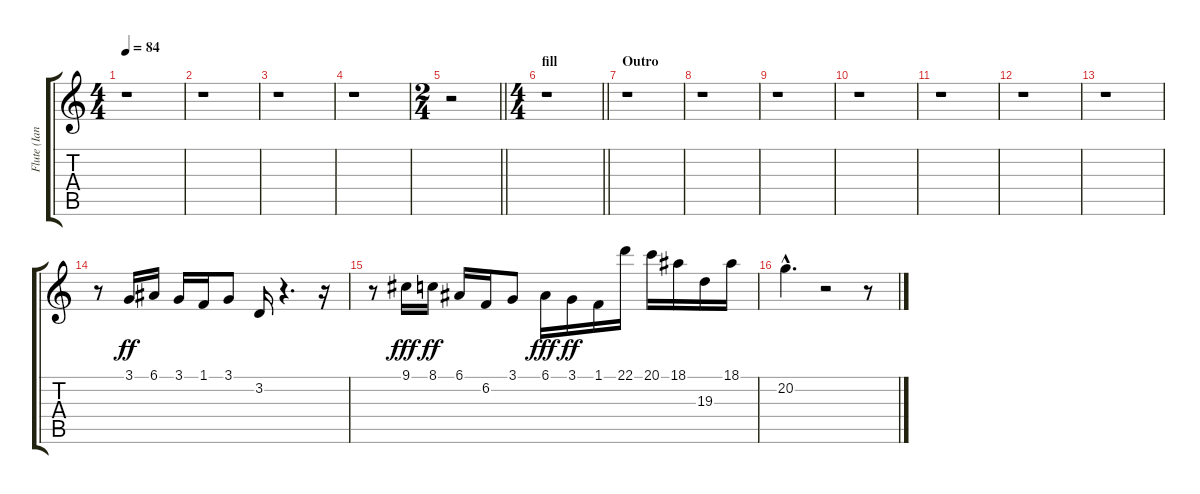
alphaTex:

\track ("Flute (Ian Anderson)" "Flute (Ian") {instrument flute}
\staff {score tabs}
\tuning (E4 B3 G3 D3 A2 E2) {hide}
\ts (4 4)
\tempo 84
\clef g2
\ks c
r.1{dy ff} |
r.1 |
r.1 |
r.1 |
\ts (2 4)
\barLineRight lightlight
r.2 |
\ts (4 4)
\section ("" "fill")
\barLineRight lightlight
r.1 |
\section ("" "Outro")
r.1 |
r.1 |
r.1 |
r.1 |
r.1 |
r.1 |
r.1 |
r.8 3.1.16 6.1.16 3.1.16 1.1.16 3.1.8 3.2.16 r.4{d} r.16 |
r.8 9.1.16{dy fff} 8.1.16{dy ff} 6.1.16 6.2.16 3.1.8 6.1.16{dy fff} 3.1.16{dy ff} 1.1.16 22.1.16 20.1.16 18.1.16 19.3.16 18.1.16 |
20.2{hac}.4{d} r.2 r.8
